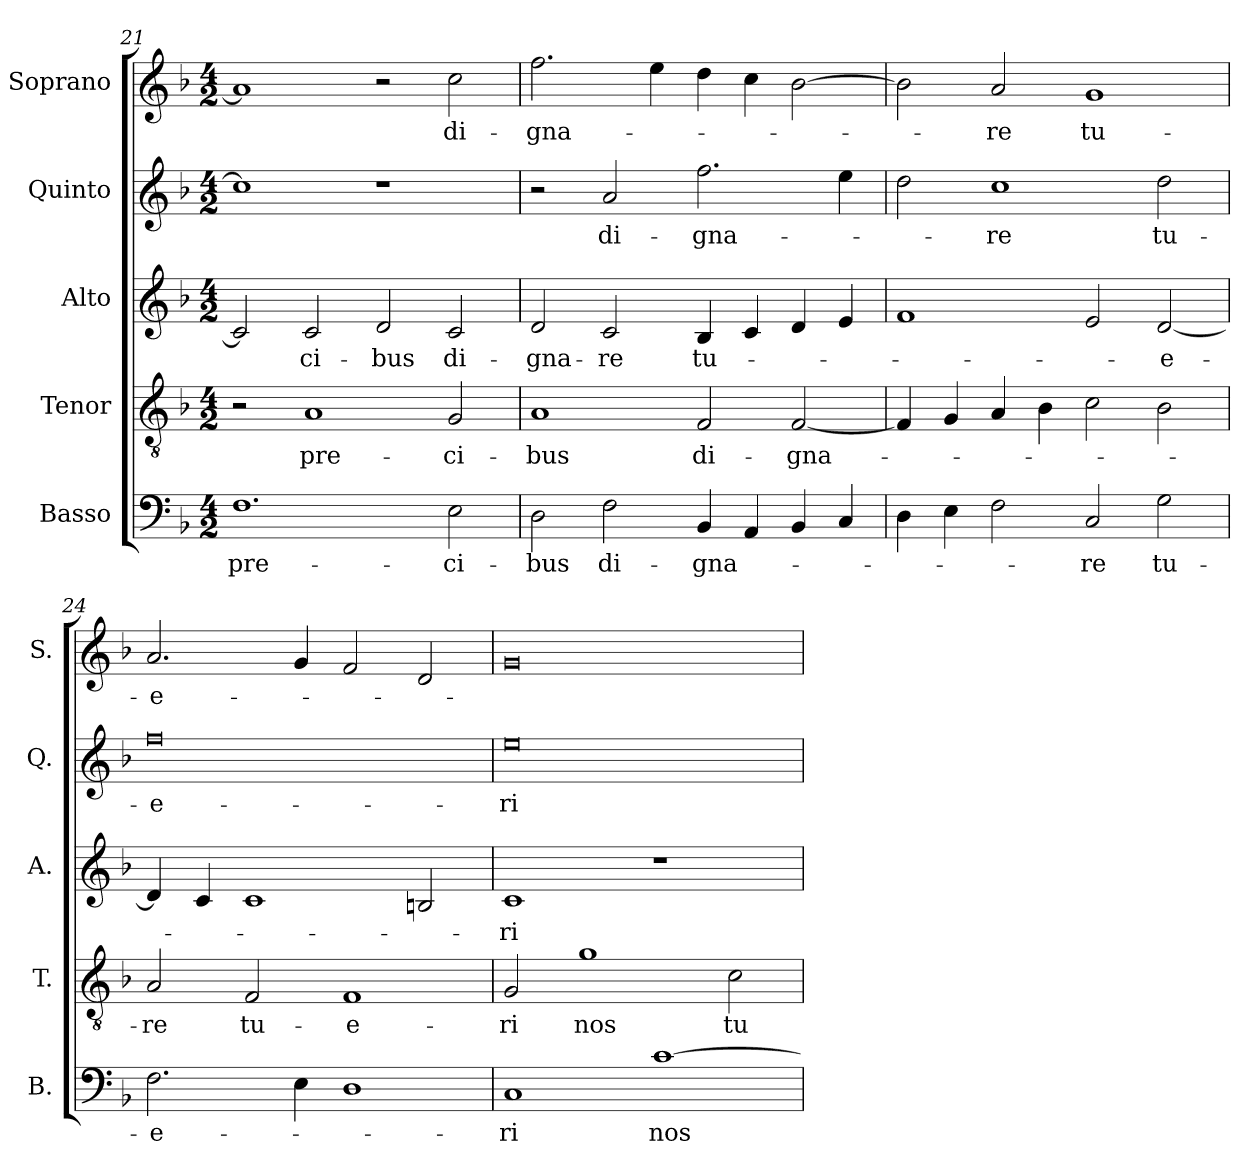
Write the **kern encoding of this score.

**kern	**text	**kern	**text	**kern	**text	**kern	**text	**kern	**text
*part5	*part5	*part4	*part4	*part3	*part3	*part2	*part2	*part1	*part1
*staff5	*staff5	*staff4	*staff4	*staff3	*staff3	*staff2	*staff2	*staff1	*staff1
*I"Basso	*	*I"Tenor	*	*I"Alto	*	*I"Quinto	*	*I"Soprano	*
*I'B.	*	*I'T.	*	*I'A.	*	*I'Q.	*	*I'S.	*
*clefF4	*	*clefGv2	*	*clefG2	*	*clefG2	*	*clefG2	*
*	*	*ITrd7c12	*	*	*	*	*	*	*
*k[b-]	*	*k[b-]	*	*k[b-]	*	*k[b-]	*	*k[b-]	*
*F:	*	*F:	*	*F:	*	*F:	*	*F:	*
*M4/2	*	*M4/2	*	*M4/2	*	*M4/2	*	*M4/2	*
=21	=21	=21	=21	=21	=21	=21	=21	=21	=21
!	!LO:LY:b:color=#000000	!	!	!	!	!	!	!	!
1.Fi	pre-	2r	.	2ci/]	.	1cci]	.	1ai]	.
!	!	!	!LO:LY:b:color=#000000	!	!	!	!	!	!
!	!	!	!	!	!LO:LY:b:color=#000000	!	!	!	!
.	.	1AAi	pre-	2ci/	-ci-	.	.	.	.
!	!	!	!	!	!LO:LY:b:color=#000000	!	!	!	!
.	.	.	.	2di/	-bus	1r	.	2r	.
!	!LO:LY:b:color=#000000	!	!	!	!	!	!	!	!
!	!	!	!LO:LY:b:color=#000000	!	!	!	!	!	!
!	!	!	!	!	!LO:LY:b:color=#000000	!	!	!	!
!	!	!	!	!	!	!	!	!	!LO:LY:b:color=#000000
2Ei\	-ci-	2GGi/	-ci-	2ci/	di-	.	.	2cci\	di-
=22	=22	=22	=22	=22	=22	=22	=22	=22	=22
!	!LO:LY:b:color=#000000	!	!	!	!	!	!	!	!
!	!	!	!LO:LY:b:color=#000000	!	!	!	!	!	!
!	!	!	!	!	!LO:LY:b:color=#000000	!	!	!	!
!	!	!	!	!	!	!	!	!	!LO:LY:b:color=#000000
2Di\	-bus	1AAi	-bus	2di/	-gna-	2r	.	2.ffi\	-gna-
!	!LO:LY:b:color=#000000	!	!	!	!	!	!	!	!
!	!	!	!	!	!LO:LY:b:color=#000000	!	!	!	!
!	!	!	!	!	!	!	!LO:LY:b:color=#000000	!	!
2Fi\	di-	.	.	2ci/	-re	2ai/	di-	.	.
.	.	.	.	.	.	.	.	4eei\	.
!	!LO:LY:b:color=#000000	!	!	!	!	!	!	!	!
!	!	!	!LO:LY:b:color=#000000	!	!	!	!	!	!
!	!	!	!	!	!LO:LY:b:color=#000000	!	!	!	!
!	!	!	!	!	!	!	!LO:LY:b:color=#000000	!	!
4BB-i/	-gna-	2FFi/	di-	4B-i/	tu-	2.ffi\	-gna-	4ddi\	.
4AAi/	.	.	.	4ci/	.	.	.	4cci\	.
!	!	!	!LO:LY:b:color=#000000	!	!	!	!	!	!
4BB-i/	.	[2FFi/	-gna-	4di/	.	.	.	[2b-i\	.
4Ci/	.	.	.	4ei/	.	4eei\	.	.	.
=23	=23	=23	=23	=23	=23	=23	=23	=23	=23
4Di\	.	4FFi/]	.	1fi	.	2ddi\	.	2b-i\]	.
4Ei\	.	4GGi/	.	.	.	.	.	.	.
!	!	!	!	!	!	!	!LO:LY:b:color=#000000	!	!
!	!	!	!	!	!	!	!	!	!LO:LY:b:color=#000000
2Fi\	.	4AAi/	.	.	.	1cci	-re	2ai/	-re
.	.	4BB-i\	.	.	.	.	.	.	.
!	!LO:LY:b:color=#000000	!	!	!	!	!	!	!	!
!	!	!	!	!	!	!	!	!	!LO:LY:b:color=#000000
2Ci/	-re	2Ci\	.	2ei/	.	.	.	1gi	tu-
!	!LO:LY:b:color=#000000	!	!	!	!	!	!	!	!
!	!	!	!	!	!LO:LY:b:color=#000000	!	!	!	!
!	!	!	!	!	!	!	!LO:LY:b:color=#000000	!	!
2Gi\	tu-	2BB-i\	.	[2di/	-e-	2ddi\	tu-	.	.
!!LO:LB:g=z
=24	=24	=24	=24	=24	=24	=24	=24	=24	=24
!	!LO:LY:b:color=#000000	!	!	!	!	!	!	!	!
!	!	!	!LO:LY:b:color=#000000	!	!	!	!	!	!
!	!	!	!	!	!	!	!LO:LY:b:color=#000000	!	!
!	!	!	!	!	!	!	!	!	!LO:LY:b:color=#000000
2.Fi\	-e-	2AAi/	-re	4di/]	.	0ffi	-e-	2.ai/	-e-
.	.	.	.	4ci/	.	.	.	.	.
!	!	!	!LO:LY:b:color=#000000	!	!	!	!	!	!
.	.	2FFi/	tu-	1ci	.	.	.	.	.
4Ei\	.	.	.	.	.	.	.	4gi/	.
!	!	!	!LO:LY:b:color=#000000	!	!	!	!	!	!
1Di	.	1FFi	-e-	.	.	.	.	2fi/	.
.	.	.	.	2Bni/	.	.	.	2di/	.
=25	=25	=25	=25	=25	=25	=25	=25	=25	=25
!	!LO:LY:b:color=#000000	!	!	!	!	!	!	!	!
!	!	!	!LO:LY:b:color=#000000	!	!	!	!	!	!
!	!	!	!	!	!LO:LY:b:color=#000000	!	!	!	!
!	!	!	!	!	!	!	!LO:LY:b:color=#000000	!	!
1Ci	-ri	2GGi/	-ri	1ci	-ri	0eei	-ri	0gi	.
!	!	!	!LO:LY:b:color=#000000	!	!	!	!	!	!
.	.	1Gi	nos	.	.	.	.	.	.
!	!LO:LY:b:color=#000000	!	!	!	!	!	!	!	!
[1ci	nos	.	.	1r	.	.	.	.	.
!	!	!	!LO:LY:b:color=#000000	!	!	!	!	!	!
.	.	2Ci\	tu-	.	.	.	.	.	.
=	=	=	=	=	=	=	=	=	=
*-	*-	*-	*-	*-	*-	*-	*-	*-	*-
